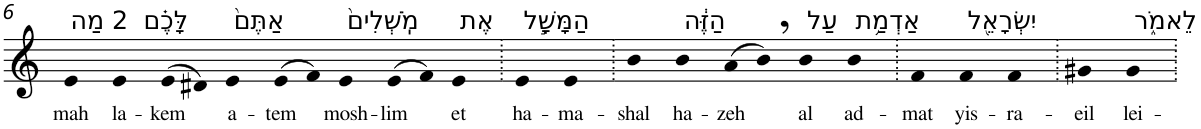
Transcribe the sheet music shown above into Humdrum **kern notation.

**kern	**text
*part1	*part1
*staff1	*staff1
*I"Piano	*
*I'Pno	*
!!LO:PB:g=z
*clefG2	*
*k[]	*
=6	=6
!LO:TX:a:t=2 מַה	!
!	!LO:LY:b
4e	mah
!LO:TX:a:t=לָּכֶ֗ם	!
!	!LO:LY:b
4e	la-
!	!LO:LY:b
(>8e	-kem
8d#X)	.
!LO:TX:a:t=אַתֶּם֙	!
!	!LO:LY:b
4e	a-
!	!LO:LY:b
(>8e	-tem
8f)	.
!LO:TX:a:t=מֹֽשְׁלִים֙	!
!	!LO:LY:b
4e	mosh-
!	!LO:LY:b
(>8e	-lim
8f)	.
!LO:TX:a:t=אֶת	!
!	!LO:LY:b
4e	et
=7.	=7.
!LO:TX:a:t=הַמָּשָׁ֣ל	!
!	!LO:LY:b
4e	ha-
!	!LO:LY:b
4e	-ma-
=8.	=8.
!	!LO:LY:b
4b	-shal
!LO:TX:a:t=הַזֶּ֔ה	!
!	!LO:LY:b
4b	ha-
!	!LO:LY:b
(>8a	-zeh
8b,)	.
!LO:TX:a:t=עַל	!
!	!LO:LY:b
4b	al
!LO:TX:a:t=אַדְמַ֥ת	!
!	!LO:LY:b
4b	ad-
=9.	=9.
!	!LO:LY:b
4f	-mat
!LO:TX:a:t=יִשְׂרָאֵ֖ל	!
!	!LO:LY:b
4f	yis-
!	!LO:LY:b
4f	-ra-
=10.	=10.
!	!LO:LY:b
4g#X	-eil
!LO:TX:a:t=לֵאמֹ֑ר	!
!	!LO:LY:b
4g#	lei-
=.	=.
*-	*-
